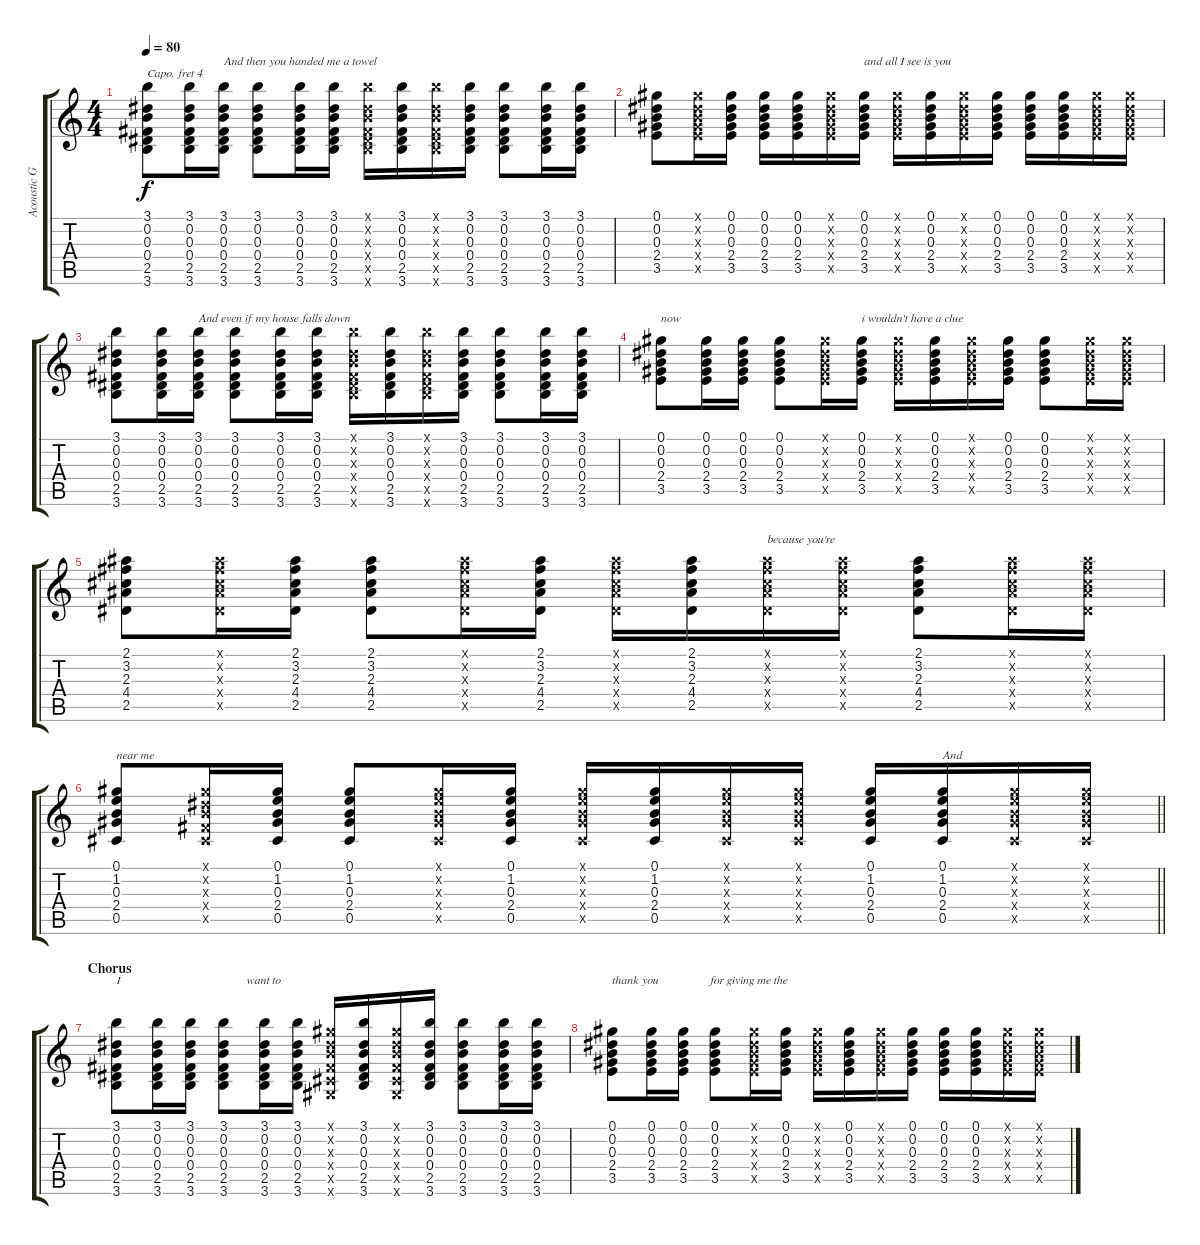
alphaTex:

\track ("Acoustic Guitar (Capo IV)" "Acoustic G") {instrument acousticguitarsteel}
\staff {score tabs}
\capo 4
\tuning (E4 B3 G3 D3 A2 E2) {hide}
\ts (4 4)
\tempo 80
\clef g2
\ks c
(3.1 0.2 0.3 0.4 2.5 3.6).8{dy f} (3.1 0.2 0.3 0.4 2.5 3.6).16 (3.1 0.2 0.3 0.4 2.5 3.6).16{txt "And then you handed me a towel"} (3.1 0.2 0.3 0.4 2.5 3.6).8 (3.1 0.2 0.3 0.4 2.5 3.6).16 (3.1 0.2 0.3 0.4 2.5 3.6).16 (3.1{x} 0.2{x} 0.3{x} 0.4{x} 2.5{x} 3.6{x}).16 (3.1 0.2 0.3 0.4 2.5 3.6).16 (3.1{x} 0.2{x} 0.3{x} 0.4{x} 2.5{x} 3.6{x}).16 (3.1 0.2 0.3 0.4 2.5 3.6).16 (3.1 0.2 0.3 0.4 2.5 3.6).8 (3.1 0.2 0.3 0.4 2.5 3.6).16 (3.1 0.2 0.3 0.4 2.5 3.6).16 |
(0.1 0.2 0.3 2.4 3.5).8 (0.1{x} 0.2{x} 0.3{x} 2.4{x} 3.5{x}).16 (0.1 0.2 0.3 2.4 3.5).16 (0.1 0.2 0.3 2.4 3.5).16 (0.1 0.2 0.3 2.4 3.5).16 (0.1{x} 0.2{x} 0.3{x} 2.4{x} 3.5{x}).16 (0.1 0.2 0.3 2.4 3.5).16{txt "and all I see is you"} (0.1{x} 0.2{x} 0.3{x} 2.4{x} 3.5{x}).16 (0.1 0.2 0.3 2.4 3.5).16 (0.1{x} 0.2{x} 0.3{x} 2.4{x} 3.5{x}).16 (0.1 0.2 0.3 2.4 3.5).16 (0.1 0.2 0.3 2.4 3.5).16 (0.1 0.2 0.3 2.4 3.5).16 (0.1{x} 0.2{x} 0.3{x} 2.4{x} 3.5{x}).16 (0.1{x} 0.2{x} 0.3{x} 2.4{x} 3.5{x}).16 |
(3.1 0.2 0.3 0.4 2.5 3.6).8 (3.1 0.2 0.3 0.4 2.5 3.6).16 (3.1 0.2 0.3 0.4 2.5 3.6).16{txt "And even if my house falls down"} (3.1 0.2 0.3 0.4 2.5 3.6).8 (3.1 0.2 0.3 0.4 2.5 3.6).16 (3.1 0.2 0.3 0.4 2.5 3.6).16 (3.1{x} 0.2{x} 0.3{x} 0.4{x} 2.5{x} 3.6{x}).16 (3.1 0.2 0.3 0.4 2.5 3.6).16 (3.1{x} 0.2{x} 0.3{x} 0.4{x} 2.5{x} 3.6{x}).16 (3.1 0.2 0.3 0.4 2.5 3.6).16 (3.1 0.2 0.3 0.4 2.5 3.6).8 (3.1 0.2 0.3 0.4 2.5 3.6).16 (3.1 0.2 0.3 0.4 2.5 3.6).16 |
(0.1 0.2 0.3 2.4 3.5).8{txt "now"} (0.1 0.2 0.3 2.4 3.5).16 (0.1 0.2 0.3 2.4 3.5).16 (0.1 0.2 0.3 2.4 3.5).8 (0.1{x} 0.2{x} 0.3{x} 2.4{x} 3.5{x}).16 (0.1 0.2 0.3 2.4 3.5).16{txt "i wouldn't have a clue"} (0.1{x} 0.2{x} 0.3{x} 2.4{x} 3.5{x}).16 (0.1 0.2 0.3 2.4 3.5).16 (0.1{x} 0.2{x} 0.3{x} 2.4{x} 3.5{x}).16 (0.1 0.2 0.3 2.4 3.5).16 (0.1 0.2 0.3 2.4 3.5).8 (0.1{x} 0.2{x} 0.3{x} 2.4{x} 3.5{x}).16 (0.1{x} 0.2{x} 0.3{x} 2.4{x} 3.5{x}).16 |
(2.1 3.2 2.3 4.4 2.5).8 (2.1{x} 3.2{x} 2.3{x} 4.4{x} 2.5{x}).16 (2.1 3.2 2.3 4.4 2.5).16 (2.1 3.2 2.3 4.4 2.5).8 (2.1{x} 3.2{x} 2.3{x} 4.4{x} 2.5{x}).16 (2.1 3.2 2.3 4.4 2.5).16 (2.1{x} 3.2{x} 2.3{x} 4.4{x} 2.5{x}).16 (2.1 3.2 2.3 4.4 2.5).16 (2.1{x} 3.2{x} 2.3{x} 4.4{x} 2.5{x}).16{txt "because you're"} (2.1{x} 3.2{x} 2.3{x} 4.4{x} 2.5{x}).16 (2.1 3.2 2.3 4.4 2.5).8 (2.1{x} 3.2{x} 2.3{x} 4.4{x} 2.5{x}).16 (2.1{x} 3.2{x} 2.3{x} 4.4{x} 2.5{x}).16 |
\barLineRight lightlight
(0.1 1.2 0.3 2.4 0.5).8{txt "near me      "} (0.1{x} 0.2{x} 0.3{x} 0.4{x} 0.5{x}).16 (0.1 1.2 0.3 2.4 0.5).16 (0.1 1.2 0.3 2.4 0.5).8 (0.1{x} 1.2{x} 0.3{x} 2.4{x} 0.5{x}).16 (0.1 1.2 0.3 2.4 0.5).16 (0.1{x} 1.2{x} 0.3{x} 2.4{x} 0.5{x}).16 (0.1 1.2 0.3 2.4 0.5).16 (0.1{x} 1.2{x} 0.3{x} 2.4{x} 0.5{x}).16 (0.1{x} 1.2{x} 0.3{x} 2.4{x} 0.5{x}).16 (0.1 1.2 0.3 2.4 0.5).16 (0.1 1.2 0.3 2.4 0.5).16{txt "And"} (0.1{x} 1.2{x} 0.3{x} 2.4{x} 0.5{x}).16 (0.1{x} 1.2{x} 0.3{x} 2.4{x} 0.5{x}).16 |
\section ("" "Chorus")
(3.1 0.2 0.3 0.4 2.5 3.6).8{txt "I                                          want to"} (3.1 0.2 0.3 0.4 2.5 3.6).16 (3.1 0.2 0.3 0.4 2.5 3.6).16 (3.1 0.2 0.3 0.4 2.5 3.6).8 (3.1 0.2 0.3 0.4 2.5 3.6).16 (3.1 0.2 0.3 0.4 2.5 3.6).16 (0.1{x} 0.2{x} 0.3{x} 0.4{x} 0.5{x} 0.6{x}).16 (3.1 0.2 0.3 0.4 2.5 3.6).16 (0.1{x} 0.2{x} 0.3{x} 0.4{x} 0.5{x} 0.6{x}).16 (3.1 0.2 0.3 0.4 2.5 3.6).16 (3.1 0.2 0.3 0.4 2.5 3.6).8 (3.1 0.2 0.3 0.4 2.5 3.6).16 (3.1 0.2 0.3 0.4 2.5 3.6).16 |
(0.1 0.2 0.3 2.4 3.5).8{txt "thank you                 for giving me the "} (0.1 0.2 0.3 2.4 3.5).16 (0.1 0.2 0.3 2.4 3.5).16 (0.1 0.2 0.3 2.4 3.5).8 (0.1{x} 0.2{x} 0.3{x} 2.4{x} 3.5{x}).16 (0.1 0.2 0.3 2.4 3.5).16 (0.1{x} 0.2{x} 0.3{x} 2.4{x} 3.5{x}).16 (0.1 0.2 0.3 2.4 3.5).16 (0.1{x} 0.2{x} 0.3{x} 2.4{x} 3.5{x}).16 (0.1 0.2 0.3 2.4 3.5).16 (0.1 0.2 0.3 2.4 3.5).16 (0.1 0.2 0.3 2.4 3.5).16 (0.1{x} 0.2{x} 0.3{x} 2.4{x} 3.5{x}).16 (0.1{x} 0.2{x} 0.3{x} 2.4{x} 3.5{x}).16
